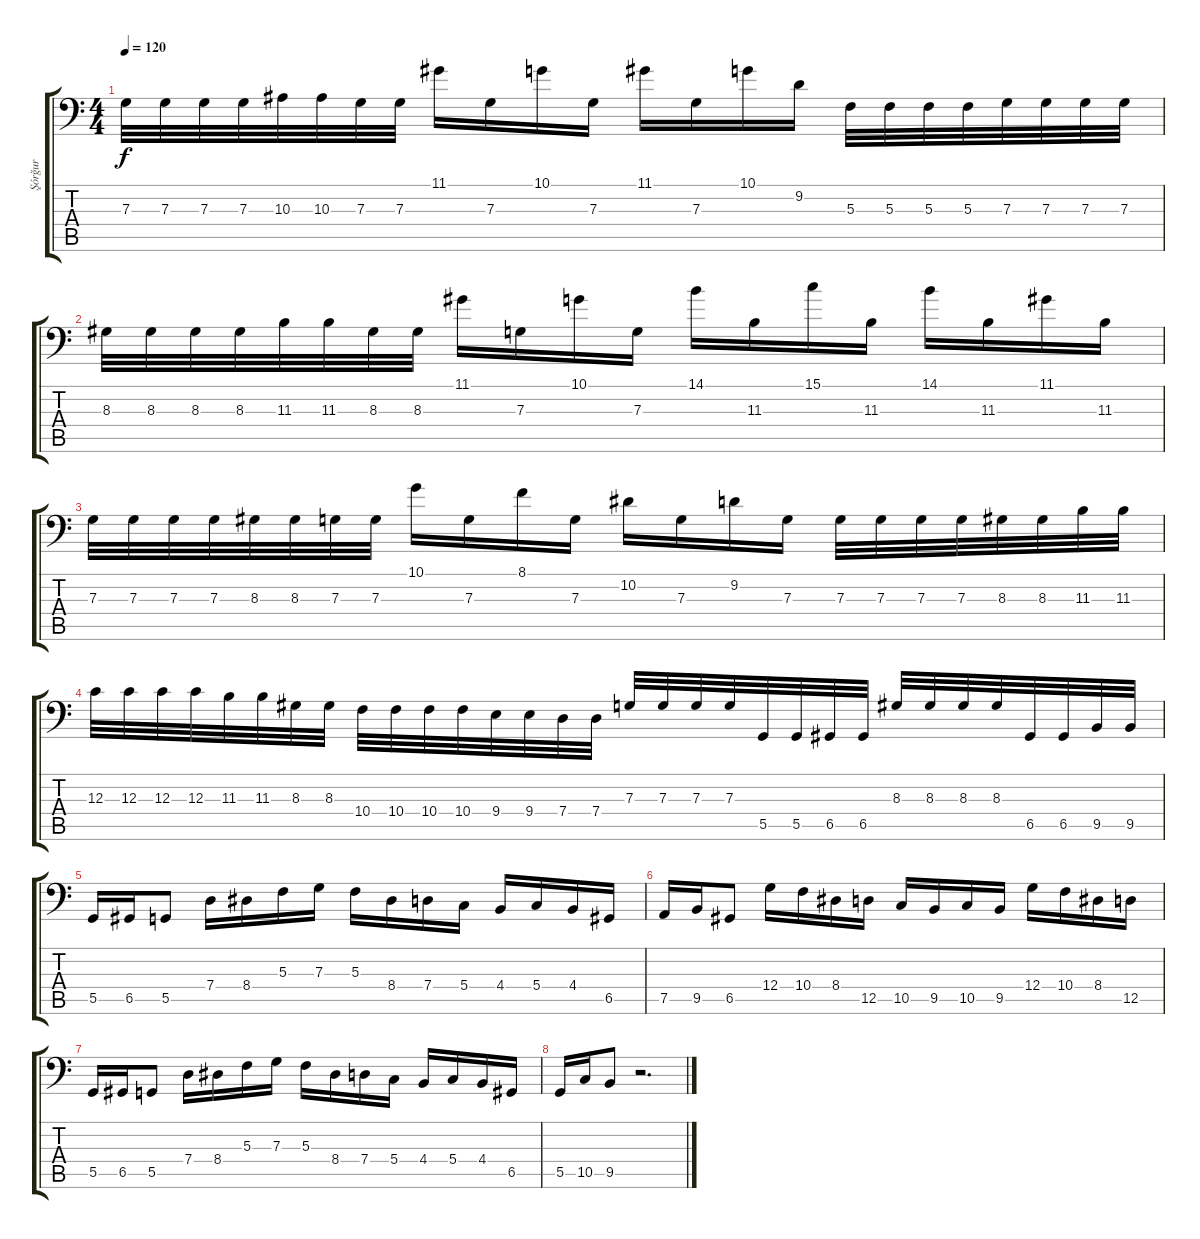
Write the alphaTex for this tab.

\track ("Şórğur " "Şórğur ") {instrument distortionguitar}
\staff {score tabs}
\tuning (A2 F2 C2 G1 D1 A0) {hide}
\ts (4 4)
\tempo 120
\clef f4
\ks c
7.3.32{dy f} 7.3.32 7.3.32 7.3.32 10.3.32 10.3.32 7.3.32 7.3.32 11.1.16 7.3.16 10.1.16 7.3.16 11.1.16 7.3.16 10.1.16 9.2.16 5.3.32 5.3.32 5.3.32 5.3.32 7.3.32 7.3.32 7.3.32 7.3.32 |
8.3.32 8.3.32 8.3.32 8.3.32 11.3.32 11.3.32 8.3.32 8.3.32 11.1.16 7.3.16 10.1.16 7.3.16 14.1.16 11.3.16 15.1.16 11.3.16 14.1.16 11.3.16 11.1.16 11.3.16 |
7.3.32 7.3.32 7.3.32 7.3.32 8.3.32 8.3.32 7.3.32 7.3.32 10.1.16 7.3.16 8.1.16 7.3.16 10.2.16 7.3.16 9.2.16 7.3.16 7.3.32 7.3.32 7.3.32 7.3.32 8.3.32 8.3.32 11.3.32 11.3.32 |
12.3.32 12.3.32 12.3.32 12.3.32 11.3.32 11.3.32 8.3.32 8.3.32 10.4.32 10.4.32 10.4.32 10.4.32 9.4.32 9.4.32 7.4.32 7.4.32 7.3.32 7.3.32 7.3.32 7.3.32 5.5.32 5.5.32 6.5.32 6.5.32 8.3.32 8.3.32 8.3.32 8.3.32 6.5.32 6.5.32 9.5.32 9.5.32 |
5.5.16 6.5.16 5.5.8 7.4.16 8.4.16 5.3.16 7.3.16 5.3.16 8.4.16 7.4.16 5.4.16 4.4.16 5.4.16 4.4.16 6.5.16 |
7.5.16 9.5.16 6.5.8 12.4.16 10.4.16 8.4.16 12.5.16 10.5.16 9.5.16 10.5.16 9.5.16 12.4.16 10.4.16 8.4.16 12.5.16 |
5.5.16 6.5.16 5.5.8 7.4.16 8.4.16 5.3.16 7.3.16 5.3.16 8.4.16 7.4.16 5.4.16 4.4.16 5.4.16 4.4.16 6.5.16 |
5.5.16 10.5.16 9.5.8 r.2{d}
